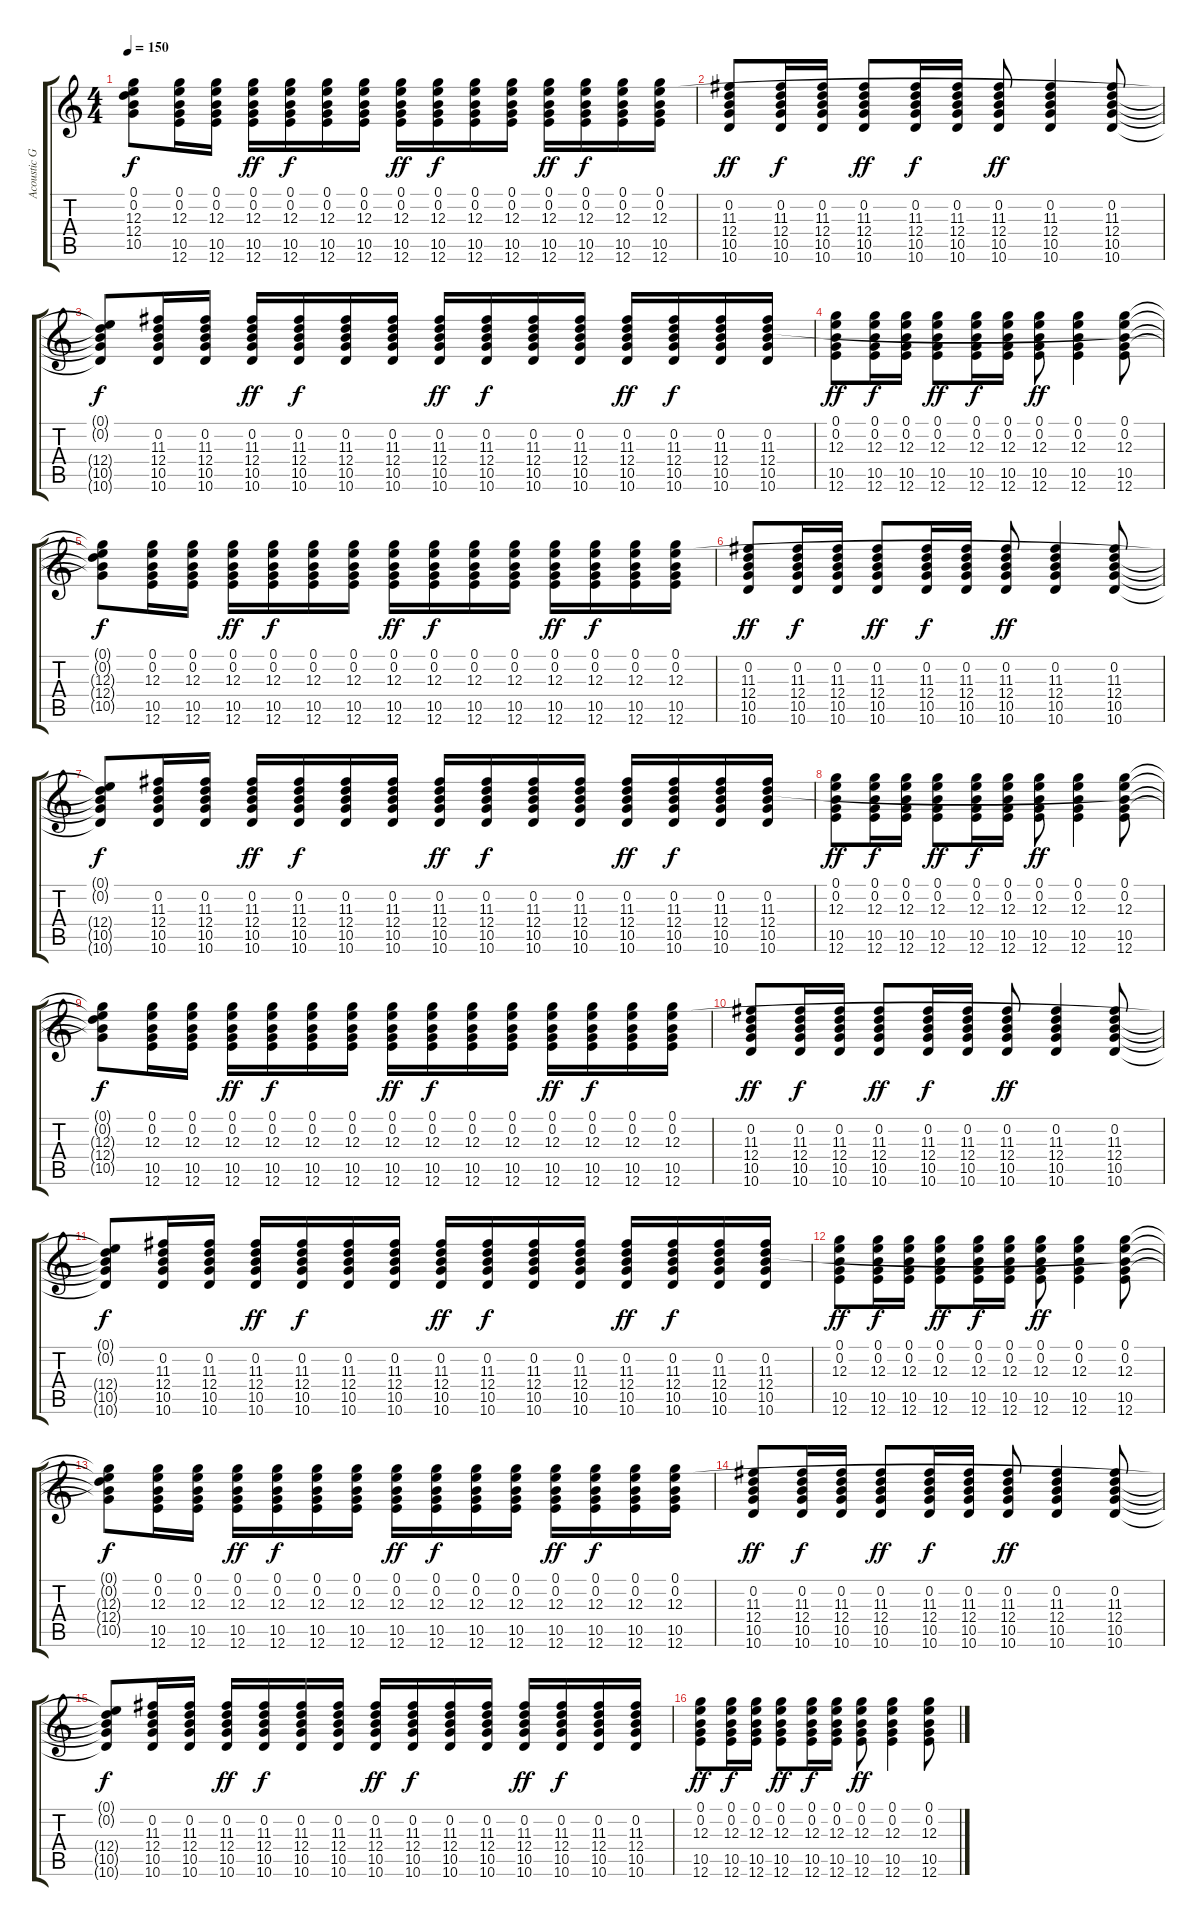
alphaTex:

\track ("Acoustic Guitar" "Acoustic G") {instrument acousticguitarsteel}
\staff {score tabs}
\tuning (E4 B3 G3 D3 A2 E2) {hide}
\ts (4 4)
\tempo 150
\clef g2
\ks c
(0.1{t} 0.2{t} 12.3{t} 12.4{t} 10.5{t}).8{dy f} (0.1 0.2 12.3 10.5 12.6).16 (0.1 0.2 12.3 10.5 12.6).16 (0.1 0.2 12.3 10.5 12.6).16{dy ff} (0.1 0.2 12.3 10.5 12.6).16{dy f} (0.1 0.2 12.3 10.5 12.6).16 (0.1 0.2 12.3 10.5 12.6).16 (0.1 0.2 12.3 10.5 12.6).16{dy ff} (0.1 0.2 12.3 10.5 12.6).16{dy f} (0.1 0.2 12.3 10.5 12.6).16 (0.1 0.2 12.3 10.5 12.6).16 (0.1 0.2 12.3 10.5 12.6).16{dy ff} (0.1 0.2 12.3 10.5 12.6).16{dy f} (0.1 0.2 12.3 10.5 12.6).16 (0.1 0.2 12.3 10.5 12.6).16 |
(0.2 11.3 12.4 10.5 10.6).8{dy ff} (0.2 11.3 12.4 10.5 10.6).16{dy f} (0.2 11.3 12.4 10.5 10.6).16 (0.2 11.3 12.4 10.5 10.6).8{dy ff} (0.2 11.3 12.4 10.5 10.6).16{dy f} (0.2 11.3 12.4 10.5 10.6).16 (0.2 11.3 12.4 10.5 10.6).8{dy ff} (0.2 11.3 12.4 10.5 10.6).4 (0.2 11.3 12.4 10.5 10.6).8 |
(0.1{t} 0.2{t} 12.4{t} 10.5{t} 10.6{t}).8{dy f} (0.2 11.3 12.4 10.5 10.6).16 (0.2 11.3 12.4 10.5 10.6).16 (0.2 11.3 12.4 10.5 10.6).16{dy ff} (0.2 11.3 12.4 10.5 10.6).16{dy f} (0.2 11.3 12.4 10.5 10.6).16 (0.2 11.3 12.4 10.5 10.6).16 (0.2 11.3 12.4 10.5 10.6).16{dy ff} (0.2 11.3 12.4 10.5 10.6).16{dy f} (0.2 11.3 12.4 10.5 10.6).16 (0.2 11.3 12.4 10.5 10.6).16 (0.2 11.3 12.4 10.5 10.6).16{dy ff} (0.2 11.3 12.4 10.5 10.6).16{dy f} (0.2 11.3 12.4 10.5 10.6).16 (0.2 11.3 12.4 10.5 10.6).16 |
(0.1 0.2 12.3 10.5 12.6).8{dy ff} (0.1 0.2 12.3 10.5 12.6).16{dy f} (0.1 0.2 12.3 10.5 12.6).16 (0.1 0.2 12.3 10.5 12.6).8{dy ff} (0.1 0.2 12.3 10.5 12.6).16{dy f} (0.1 0.2 12.3 10.5 12.6).16 (0.1 0.2 12.3 10.5 12.6).8{dy ff} (0.1 0.2 12.3 10.5 12.6).4 (0.1 0.2 12.3 10.5 12.6).8 |
(0.1{t} 0.2{t} 12.3{t} 12.4{t} 10.5{t}).8{dy f} (0.1 0.2 12.3 10.5 12.6).16 (0.1 0.2 12.3 10.5 12.6).16 (0.1 0.2 12.3 10.5 12.6).16{dy ff} (0.1 0.2 12.3 10.5 12.6).16{dy f} (0.1 0.2 12.3 10.5 12.6).16 (0.1 0.2 12.3 10.5 12.6).16 (0.1 0.2 12.3 10.5 12.6).16{dy ff} (0.1 0.2 12.3 10.5 12.6).16{dy f} (0.1 0.2 12.3 10.5 12.6).16 (0.1 0.2 12.3 10.5 12.6).16 (0.1 0.2 12.3 10.5 12.6).16{dy ff} (0.1 0.2 12.3 10.5 12.6).16{dy f} (0.1 0.2 12.3 10.5 12.6).16 (0.1 0.2 12.3 10.5 12.6).16 |
(0.2 11.3 12.4 10.5 10.6).8{dy ff} (0.2 11.3 12.4 10.5 10.6).16{dy f} (0.2 11.3 12.4 10.5 10.6).16 (0.2 11.3 12.4 10.5 10.6).8{dy ff} (0.2 11.3 12.4 10.5 10.6).16{dy f} (0.2 11.3 12.4 10.5 10.6).16 (0.2 11.3 12.4 10.5 10.6).8{dy ff} (0.2 11.3 12.4 10.5 10.6).4 (0.2 11.3 12.4 10.5 10.6).8 |
(0.1{t} 0.2{t} 12.4{t} 10.5{t} 10.6{t}).8{dy f} (0.2 11.3 12.4 10.5 10.6).16 (0.2 11.3 12.4 10.5 10.6).16 (0.2 11.3 12.4 10.5 10.6).16{dy ff} (0.2 11.3 12.4 10.5 10.6).16{dy f} (0.2 11.3 12.4 10.5 10.6).16 (0.2 11.3 12.4 10.5 10.6).16 (0.2 11.3 12.4 10.5 10.6).16{dy ff} (0.2 11.3 12.4 10.5 10.6).16{dy f} (0.2 11.3 12.4 10.5 10.6).16 (0.2 11.3 12.4 10.5 10.6).16 (0.2 11.3 12.4 10.5 10.6).16{dy ff} (0.2 11.3 12.4 10.5 10.6).16{dy f} (0.2 11.3 12.4 10.5 10.6).16 (0.2 11.3 12.4 10.5 10.6).16 |
(0.1 0.2 12.3 10.5 12.6).8{dy ff} (0.1 0.2 12.3 10.5 12.6).16{dy f} (0.1 0.2 12.3 10.5 12.6).16 (0.1 0.2 12.3 10.5 12.6).8{dy ff} (0.1 0.2 12.3 10.5 12.6).16{dy f} (0.1 0.2 12.3 10.5 12.6).16 (0.1 0.2 12.3 10.5 12.6).8{dy ff} (0.1 0.2 12.3 10.5 12.6).4 (0.1 0.2 12.3 10.5 12.6).8 |
(0.1{t} 0.2{t} 12.3{t} 12.4{t} 10.5{t}).8{dy f} (0.1 0.2 12.3 10.5 12.6).16 (0.1 0.2 12.3 10.5 12.6).16 (0.1 0.2 12.3 10.5 12.6).16{dy ff} (0.1 0.2 12.3 10.5 12.6).16{dy f} (0.1 0.2 12.3 10.5 12.6).16 (0.1 0.2 12.3 10.5 12.6).16 (0.1 0.2 12.3 10.5 12.6).16{dy ff} (0.1 0.2 12.3 10.5 12.6).16{dy f} (0.1 0.2 12.3 10.5 12.6).16 (0.1 0.2 12.3 10.5 12.6).16 (0.1 0.2 12.3 10.5 12.6).16{dy ff} (0.1 0.2 12.3 10.5 12.6).16{dy f} (0.1 0.2 12.3 10.5 12.6).16 (0.1 0.2 12.3 10.5 12.6).16 |
(0.2 11.3 12.4 10.5 10.6).8{dy ff} (0.2 11.3 12.4 10.5 10.6).16{dy f} (0.2 11.3 12.4 10.5 10.6).16 (0.2 11.3 12.4 10.5 10.6).8{dy ff} (0.2 11.3 12.4 10.5 10.6).16{dy f} (0.2 11.3 12.4 10.5 10.6).16 (0.2 11.3 12.4 10.5 10.6).8{dy ff} (0.2 11.3 12.4 10.5 10.6).4 (0.2 11.3 12.4 10.5 10.6).8 |
(0.1{t} 0.2{t} 12.4{t} 10.5{t} 10.6{t}).8{dy f} (0.2 11.3 12.4 10.5 10.6).16 (0.2 11.3 12.4 10.5 10.6).16 (0.2 11.3 12.4 10.5 10.6).16{dy ff} (0.2 11.3 12.4 10.5 10.6).16{dy f} (0.2 11.3 12.4 10.5 10.6).16 (0.2 11.3 12.4 10.5 10.6).16 (0.2 11.3 12.4 10.5 10.6).16{dy ff} (0.2 11.3 12.4 10.5 10.6).16{dy f} (0.2 11.3 12.4 10.5 10.6).16 (0.2 11.3 12.4 10.5 10.6).16 (0.2 11.3 12.4 10.5 10.6).16{dy ff} (0.2 11.3 12.4 10.5 10.6).16{dy f} (0.2 11.3 12.4 10.5 10.6).16 (0.2 11.3 12.4 10.5 10.6).16 |
(0.1 0.2 12.3 10.5 12.6).8{dy ff} (0.1 0.2 12.3 10.5 12.6).16{dy f} (0.1 0.2 12.3 10.5 12.6).16 (0.1 0.2 12.3 10.5 12.6).8{dy ff} (0.1 0.2 12.3 10.5 12.6).16{dy f} (0.1 0.2 12.3 10.5 12.6).16 (0.1 0.2 12.3 10.5 12.6).8{dy ff} (0.1 0.2 12.3 10.5 12.6).4 (0.1 0.2 12.3 10.5 12.6).8 |
(0.1{t} 0.2{t} 12.3{t} 12.4{t} 10.5{t}).8{dy f} (0.1 0.2 12.3 10.5 12.6).16 (0.1 0.2 12.3 10.5 12.6).16 (0.1 0.2 12.3 10.5 12.6).16{dy ff} (0.1 0.2 12.3 10.5 12.6).16{dy f} (0.1 0.2 12.3 10.5 12.6).16 (0.1 0.2 12.3 10.5 12.6).16 (0.1 0.2 12.3 10.5 12.6).16{dy ff} (0.1 0.2 12.3 10.5 12.6).16{dy f} (0.1 0.2 12.3 10.5 12.6).16 (0.1 0.2 12.3 10.5 12.6).16 (0.1 0.2 12.3 10.5 12.6).16{dy ff} (0.1 0.2 12.3 10.5 12.6).16{dy f} (0.1 0.2 12.3 10.5 12.6).16 (0.1 0.2 12.3 10.5 12.6).16 |
(0.2 11.3 12.4 10.5 10.6).8{dy ff} (0.2 11.3 12.4 10.5 10.6).16{dy f} (0.2 11.3 12.4 10.5 10.6).16 (0.2 11.3 12.4 10.5 10.6).8{dy ff} (0.2 11.3 12.4 10.5 10.6).16{dy f} (0.2 11.3 12.4 10.5 10.6).16 (0.2 11.3 12.4 10.5 10.6).8{dy ff} (0.2 11.3 12.4 10.5 10.6).4 (0.2 11.3 12.4 10.5 10.6).8 |
(0.1{t} 0.2{t} 12.4{t} 10.5{t} 10.6{t}).8{dy f} (0.2 11.3 12.4 10.5 10.6).16 (0.2 11.3 12.4 10.5 10.6).16 (0.2 11.3 12.4 10.5 10.6).16{dy ff} (0.2 11.3 12.4 10.5 10.6).16{dy f} (0.2 11.3 12.4 10.5 10.6).16 (0.2 11.3 12.4 10.5 10.6).16 (0.2 11.3 12.4 10.5 10.6).16{dy ff} (0.2 11.3 12.4 10.5 10.6).16{dy f} (0.2 11.3 12.4 10.5 10.6).16 (0.2 11.3 12.4 10.5 10.6).16 (0.2 11.3 12.4 10.5 10.6).16{dy ff} (0.2 11.3 12.4 10.5 10.6).16{dy f} (0.2 11.3 12.4 10.5 10.6).16 (0.2 11.3 12.4 10.5 10.6).16 |
(0.1 0.2 12.3 10.5 12.6).8{dy ff} (0.1 0.2 12.3 10.5 12.6).16{dy f} (0.1 0.2 12.3 10.5 12.6).16 (0.1 0.2 12.3 10.5 12.6).8{dy ff} (0.1 0.2 12.3 10.5 12.6).16{dy f} (0.1 0.2 12.3 10.5 12.6).16 (0.1 0.2 12.3 10.5 12.6).8{dy ff} (0.1 0.2 12.3 10.5 12.6).4 (0.1 0.2 12.3 10.5 12.6).8
